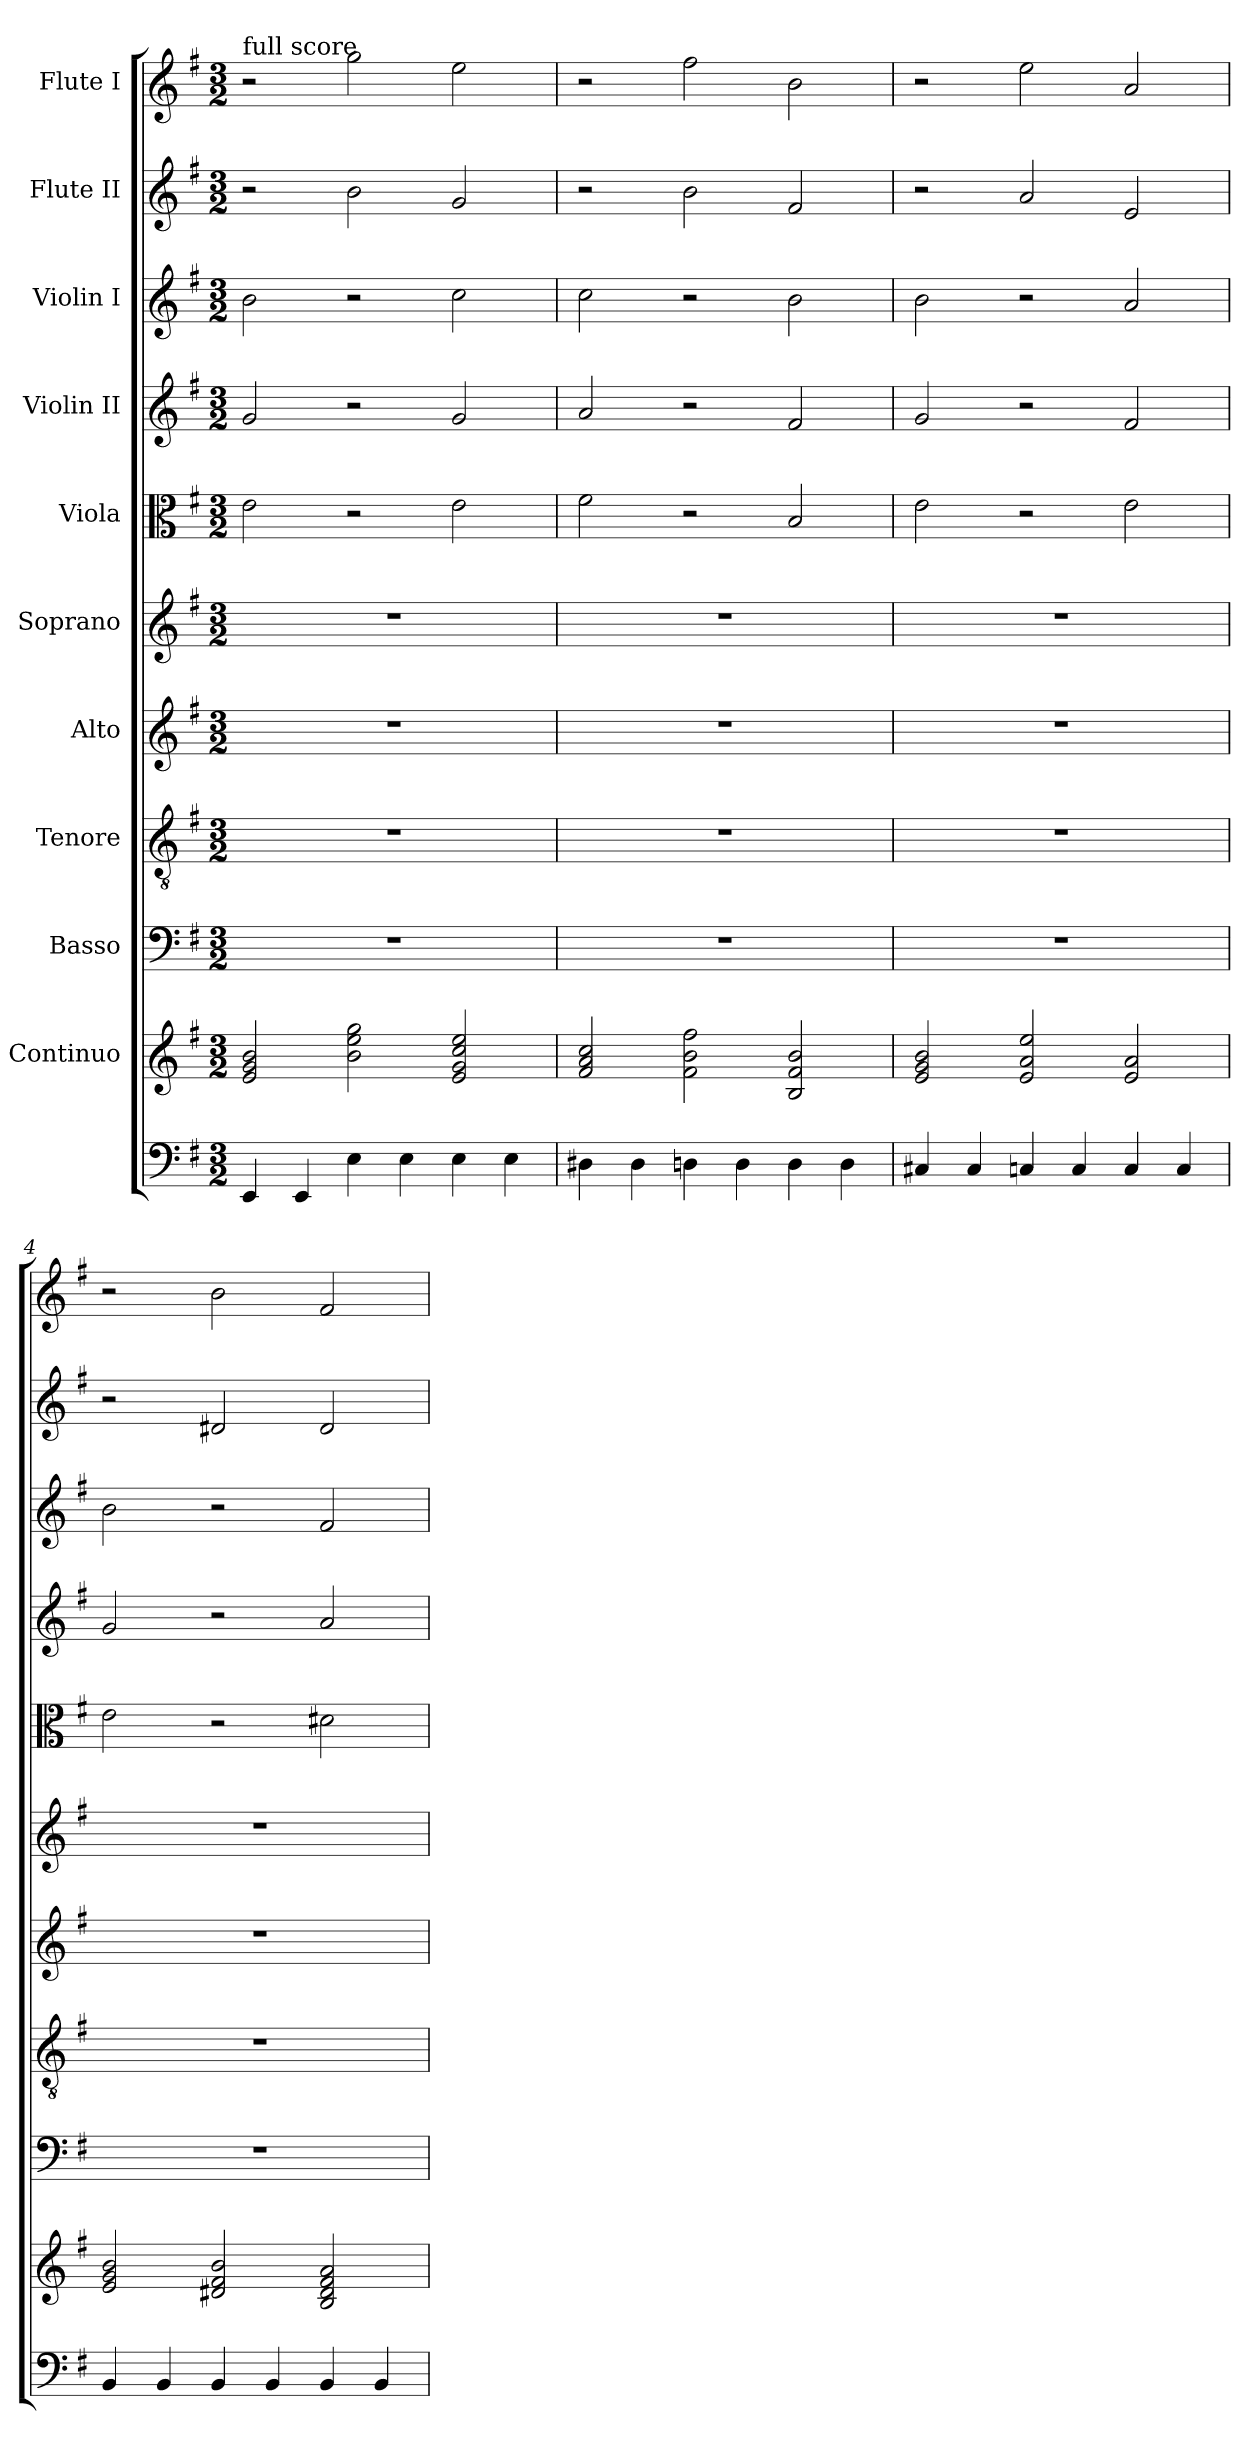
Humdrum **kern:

**kern	**kern	**kern	**kern	**kern	**kern	**kern	**kern	**kern	**kern	**kern
*part11	*part10	*part9	*part8	*part7	*part6	*part5	*part4	*part3	*part2	*part1
*staff11	*staff10	*staff9	*staff8	*staff7	*staff6	*staff5	*staff4	*staff3	*staff2	*staff1
*	*I"Continuo	*I"Basso	*I"Tenore	*I"Alto	*I"Soprano	*I"Viola	*I"Violin II	*I"Violin I	*I"Flute II	*I"Flute I
*clefF4	*clefG2	*clefF4	*clefGv2	*clefG2	*clefG2	*clefC3	*clefG2	*clefG2	*clefG2	*clefG2
*k[f#]	*k[f#]	*k[f#]	*k[f#]	*k[f#]	*k[f#]	*k[f#]	*k[f#]	*k[f#]	*k[f#]	*k[f#]
*G:	*G:	*G:	*G:	*G:	*G:	*G:	*G:	*G:	*G:	*G:
*M3/2	*M3/2	*M3/2	*M3/2	*M3/2	*M3/2	*M3/2	*M3/2	*M3/2	*M3/2	*M3/2
=1	=1	=1	=1	=1	=1	=1	=1	=1	=1	=1
!	!	!	!	!	!	!	!	!	!	!LO:TX:a:t=full score
!	!	!LO:N:vis=1	!LO:N:vis=1	!LO:N:vis=1	!LO:N:vis=1	!	!	!	!	!
4EE/	2e/ 2g/ 2b/	1.r	1.r	1.r	1.r	2e\	2g/	2b\	2r	2r
4EE/	.	.	.	.	.	.	.	.	.	.
4E\	2b\ 2ee\ 2gg\	.	.	.	.	2r	2r	2r	2b\	2gg\
4E\	.	.	.	.	.	.	.	.	.	.
4E\	2e/ 2g/ 2cc/ 2ee/	.	.	.	.	2e\	2g/	2cc\	2g/	2ee\
4E\	.	.	.	.	.	.	.	.	.	.
=2	=2	=2	=2	=2	=2	=2	=2	=2	=2	=2
!	!	!LO:N:vis=1	!LO:N:vis=1	!LO:N:vis=1	!LO:N:vis=1	!	!	!	!	!
4D#X\	2f#/ 2a/ 2cc/	1.r	1.r	1.r	1.r	2f#\	2a/	2cc\	2r	2r
4D#\	.	.	.	.	.	.	.	.	.	.
4Dn\	2f#\ 2b\ 2ff#\	.	.	.	.	2r	2r	2r	2b\	2ff#\
4D\	.	.	.	.	.	.	.	.	.	.
4D\	2B/ 2f#/ 2b/	.	.	.	.	2B/	2f#/	2b\	2f#/	2b\
4D\	.	.	.	.	.	.	.	.	.	.
=3	=3	=3	=3	=3	=3	=3	=3	=3	=3	=3
!	!	!LO:N:vis=1	!LO:N:vis=1	!LO:N:vis=1	!LO:N:vis=1	!	!	!	!	!
4C#X/	2e/ 2g/ 2b/	1.r	1.r	1.r	1.r	2e\	2g/	2b\	2r	2r
4C#/	.	.	.	.	.	.	.	.	.	.
4Cn/	2e/ 2a/ 2ee/	.	.	.	.	2r	2r	2r	2a/	2ee\
4C/	.	.	.	.	.	.	.	.	.	.
4C/	2e/ 2a/	.	.	.	.	2e\	2f#/	2a/	2e/	2a/
4C/	.	.	.	.	.	.	.	.	.	.
=4	=4	=4	=4	=4	=4	=4	=4	=4	=4	=4
!	!	!LO:N:vis=1	!LO:N:vis=1	!LO:N:vis=1	!LO:N:vis=1	!	!	!	!	!
4BB/	2e/ 2g/ 2b/	1.r	1.r	1.r	1.r	2e\	2g/	2b\	2r	2r
4BB/	.	.	.	.	.	.	.	.	.	.
4BB/	2d#X/ 2f#/ 2b/	.	.	.	.	2r	2r	2r	2d#X/	2b\
4BB/	.	.	.	.	.	.	.	.	.	.
4BB/	2B/ 2d#/ 2f#/ 2a/	.	.	.	.	2d#X\	2a/	2f#/	2d#/	2f#/
4BB/	.	.	.	.	.	.	.	.	.	.
=	=	=	=	=	=	=	=	=	=	=
*-	*-	*-	*-	*-	*-	*-	*-	*-	*-	*-
